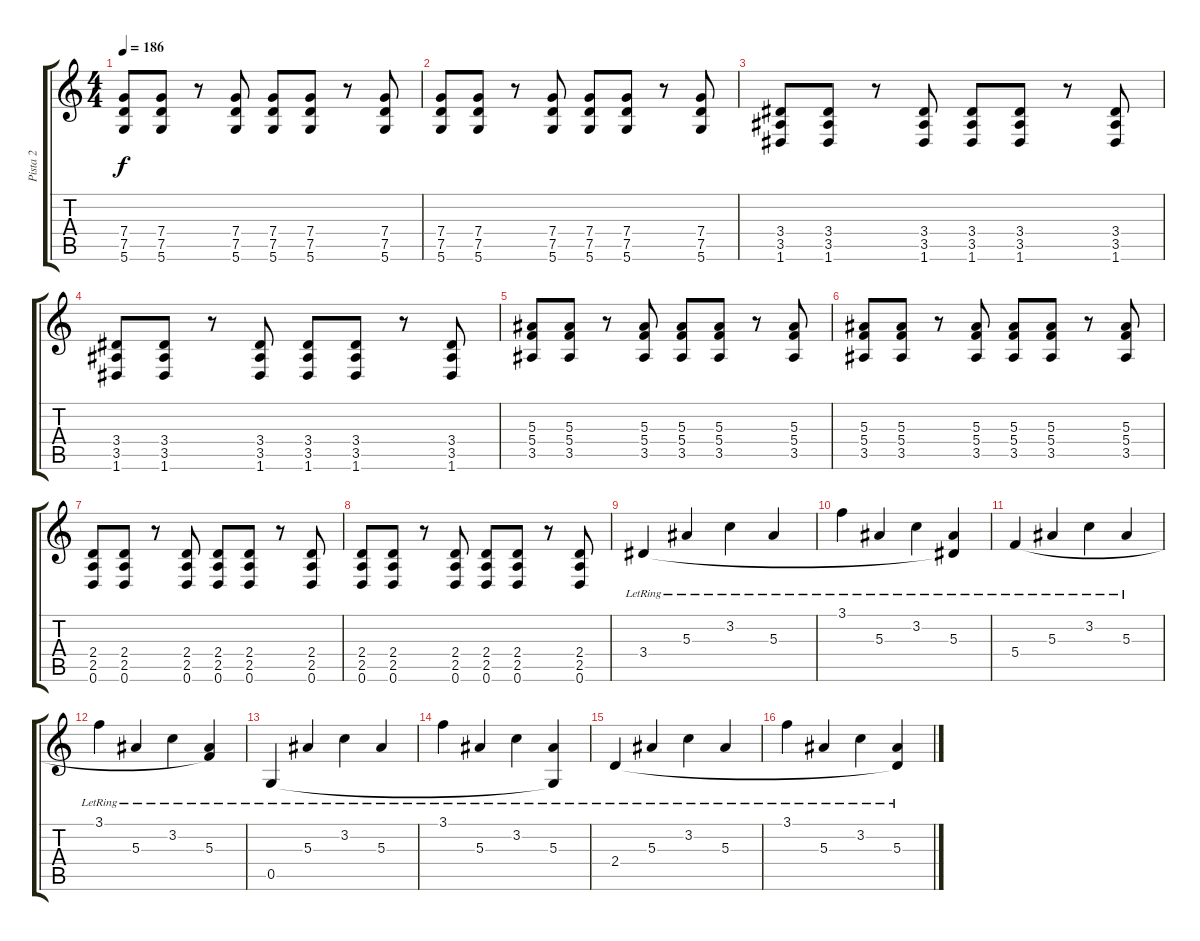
\track ("Pista 2" "Pista 2") {instrument distortionguitar}
\staff {score tabs}
\tuning (D4 A3 F3 C3 G2 D2) {hide}
\ts (4 4)
\tempo 186
\clef g2
\ks c
(7.4 7.5 5.6).8{dy f volume 15} (7.4 7.5 5.6).8 r.8 (7.4 7.5 5.6).8 (7.4 7.5 5.6).8 (7.4 7.5 5.6).8 r.8 (7.4 7.5 5.6).8 |
(7.4 7.5 5.6).8 (7.4 7.5 5.6).8 r.8 (7.4 7.5 5.6).8 (7.4 7.5 5.6).8 (7.4 7.5 5.6).8 r.8 (7.4 7.5 5.6).8 |
(3.4 3.5 1.6).8 (3.4 3.5 1.6).8 r.8 (3.4 3.5 1.6).8 (3.4 3.5 1.6).8 (3.4 3.5 1.6).8 r.8 (3.4 3.5 1.6).8 |
(3.4 3.5 1.6).8 (3.4 3.5 1.6).8 r.8 (3.4 3.5 1.6).8 (3.4 3.5 1.6).8 (3.4 3.5 1.6).8 r.8 (3.4 3.5 1.6).8 |
(5.3 5.4 3.5).8 (5.3 5.4 3.5).8 r.8 (5.3 5.4 3.5).8 (5.3 5.4 3.5).8 (5.3 5.4 3.5).8 r.8 (5.3 5.4 3.5).8 |
(5.3 5.4 3.5).8 (5.3 5.4 3.5).8 r.8 (5.3 5.4 3.5).8 (5.3 5.4 3.5).8 (5.3 5.4 3.5).8 r.8 (5.3 5.4 3.5).8 |
(2.4 2.5 0.6).8 (2.4 2.5 0.6).8 r.8 (2.4 2.5 0.6).8 (2.4 2.5 0.6).8 (2.4 2.5 0.6).8 r.8 (2.4 2.5 0.6).8 |
(2.4 2.5 0.6).8 (2.4 2.5 0.6).8 r.8 (2.4 2.5 0.6).8 (2.4 2.5 0.6).8 (2.4 2.5 0.6).8 r.8 (2.4 2.5 0.6).8 |
3.4{lr}.4{instrument electricguitarjazz} 5.3{lr}.4 3.2{lr}.4 5.3{lr}.4 |
3.1{lr}.4 5.3{lr}.4 3.2{lr}.4 (5.3{lr} 3.4{t}).4 |
5.4{lr}.4{instrument electricguitarjazz} 5.3{lr}.4 3.2{lr}.4 5.3{lr}.4 |
3.1{lr}.4 5.3{lr}.4 3.2{lr}.4 (5.3{lr} 5.4{t}).4 |
0.5{lr}.4{instrument electricguitarjazz} 5.3{lr}.4 3.2{lr}.4 5.3{lr}.4 |
3.1{lr}.4 5.3{lr}.4 3.2{lr}.4 (5.3{lr} 0.5{t}).4 |
2.4{lr}.4{instrument electricguitarjazz} 5.3{lr}.4 3.2{lr}.4 5.3{lr}.4 |
3.1{lr}.4 5.3{lr}.4 3.2{lr}.4 (5.3{lr} 2.4{t}).4
